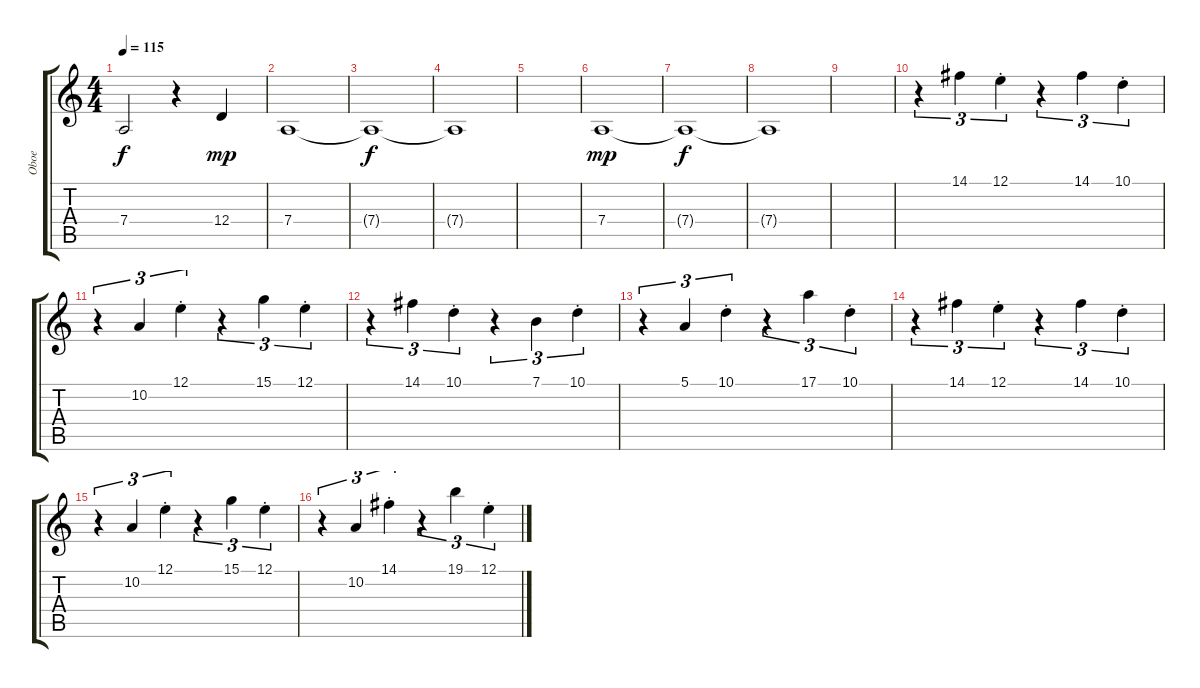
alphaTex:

\track ("Oboe" "Oboe") {instrument oboe}
\staff {score tabs}
\tuning (E4 B3 G3 D3 A2 E2) {hide}
\ts (4 4)
\tempo 115
\clef g2
\ks c
7.4{t}.2{dy f} r.4 12.4.4{dy mp} |
7.4.1{volume 0} |
7.4{t}.1{dy f} |
7.4{t}.1 |
|
7.4.1{dy mp volume 0} |
7.4{t}.1{dy f} |
7.4{t}.1 |
|
r.4{tu (3 2) balance 2} 14.1.4{tu (3 2)} 12.1{st}.4{tu (3 2)} r.4{tu (3 2)} 14.1.4{tu (3 2)} 10.1{st}.4{tu (3 2)} |
r.4{tu (3 2)} 10.2.4{tu (3 2)} 12.1{st}.4{tu (3 2)} r.4{tu (3 2)} 15.1.4{tu (3 2)} 12.1{st}.4{tu (3 2)} |
r.4{tu (3 2)} 14.1.4{tu (3 2)} 10.1{st}.4{tu (3 2)} r.4{tu (3 2)} 7.1.4{tu (3 2)} 10.1{st}.4{tu (3 2)} |
r.4{tu (3 2)} 5.1.4{tu (3 2)} 10.1{st}.4{tu (3 2)} r.4{tu (3 2)} 17.1.4{tu (3 2)} 10.1{st}.4{tu (3 2)} |
r.4{tu (3 2)} 14.1.4{tu (3 2)} 12.1{st}.4{tu (3 2)} r.4{tu (3 2)} 14.1.4{tu (3 2)} 10.1{st}.4{tu (3 2)} |
r.4{tu (3 2)} 10.2.4{tu (3 2)} 12.1{st}.4{tu (3 2)} r.4{tu (3 2)} 15.1.4{tu (3 2)} 12.1{st}.4{tu (3 2)} |
r.4{tu (3 2)} 10.2.4{tu (3 2)} 14.1{st}.4{tu (3 2)} r.4{tu (3 2)} 19.1.4{tu (3 2)} 12.1{st}.4{tu (3 2)}
